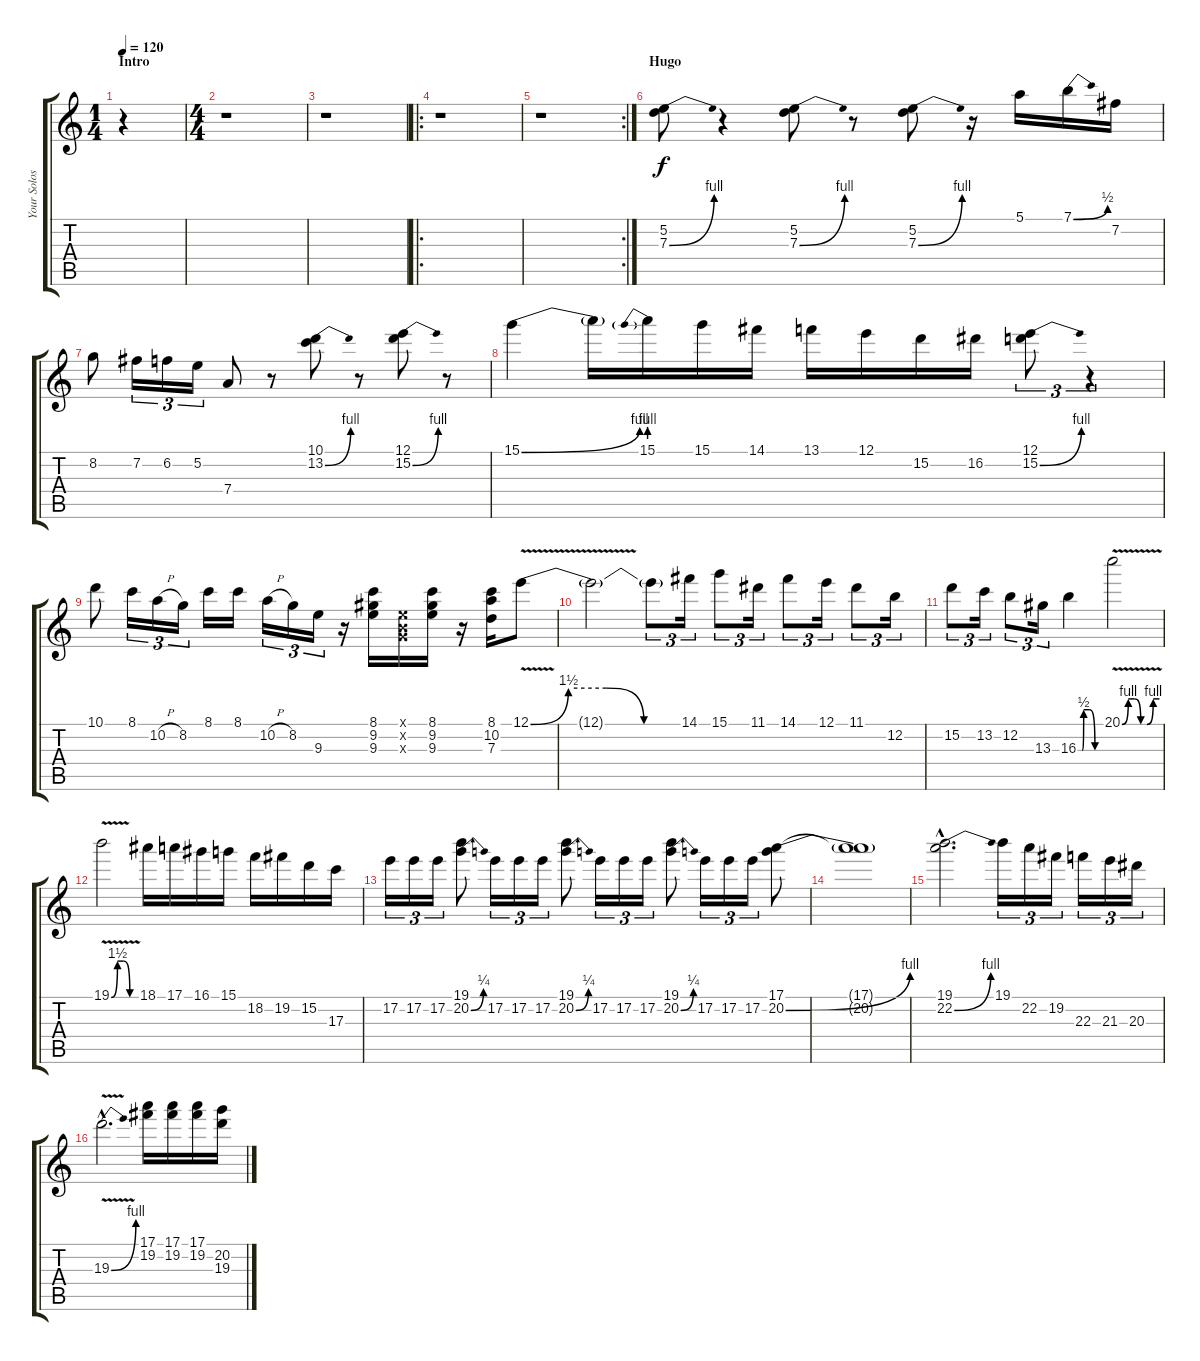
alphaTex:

\track ("Your Solos Here!" "Your Solos") {instrument overdrivenguitar}
\staff {score tabs}
\tuning (E4 B3 G3 D3 A2 E2) {hide}
\ts (1 4)
\section ("" "Intro")
\tempo 120
\clef g2
\ks c
r.4{dy f instrument overdrivenguitar} |
\ts (4 4)
r.1 |
r.1 |
\ro
r.1 |
\rc 2
r.1 |
\section ("" "Hugo")
(5.2 7.3{be (bend 0 0 60 4)}).8 r.4 (5.2 7.3{be (bend 0 0 60 4)}).8 r.8 (5.2 7.3{be (bend 0 0 60 4)}).8 r.16 5.1.16 7.1{be (bend 0 0 60 2)}.16 7.2.16 |
8.2.8 7.2.16{tu (3 2)} 6.2.16{tu (3 2)} 5.2.16{tu (3 2)} 7.4.8 r.8 (10.1 13.2{be (bend 0 0 60 4)}).8 r.8 (12.1 15.2{be (bend 0 0 60 4)}).8 r.8 |
15.1{be (bend 0 0 60 4)}.4 15.1{t}.16 15.1{be (prebend 0 4 60 4)}.16 15.1.16 14.1.16 13.1.16 12.1.16 15.2.16 16.2.16 (12.1 15.2{be (bend 0 0 60 4)}).8{tu (3 2)} r.4{tu (3 2)} |
10.1.8 8.1.16{tu (3 2)} 10.2{h}.16{tu (3 2)} 8.2.16{tu (3 2)} 8.1.16 8.1.16 10.2{h}.16{tu (3 2)} 8.2.16{tu (3 2)} 9.3.16{tu (3 2)} r.16 (8.1 9.2 9.3).16 (0.1{x} 0.2{x} 0.3{x}).16 (8.1 9.2 9.3).16 r.16 (8.1 10.2 7.3).16 12.1{be (custom 0 0 15 6 30 6 45 0 60 0) v}.8 |
12.1{t}.2 12.1{t}.8{tu (3 2)} 14.1.16{tu (3 2)} 15.1.8{tu (3 2)} 11.1.16{tu (3 2)} 14.1.8{tu (3 2)} 12.1.16{tu (3 2)} 11.1.8{tu (3 2)} 12.2.16{tu (3 2)} |
15.2.8{tu (3 2)} 13.2.16{tu (3 2)} 12.2.8{tu (3 2)} 13.3.16{tu (3 2)} 16.3{be (custom 0 0 11 0 15 2 30 2 45 0 60 0)}.4 20.1{be (custom 0 0 10 4 20 4 30 0 40 0 50 4 60 4) v}.2 |
19.1{be (custom 0 0 15 6 30 6 45 0 60 0) v}.2 18.1.16 17.1.16 16.1.16 15.1.16 18.2.16 19.2.16 15.2.16 17.3.16 |
17.2.16{tu (3 2)} 17.2.16{tu (3 2)} 17.2.16{tu (3 2)} (19.1 20.2{be (bend 0 0 60 1)}).8 17.2.16{tu (3 2)} 17.2.16{tu (3 2)} 17.2.16{tu (3 2)} (19.1 20.2{be (bend 0 0 60 1)}).8 17.2.16{tu (3 2)} 17.2.16{tu (3 2)} 17.2.16{tu (3 2)} (19.1 20.2{be (bend 0 0 60 1)}).8 17.2.16{tu (3 2)} 17.2.16{tu (3 2)} 17.2.16{tu (3 2)} (17.1 20.2{be (bend 0 0 60 4)}).8 |
(17.1{t} 20.2{t}).1 |
(19.1{hac} 22.2{be (bend 0 0 60 4) hac}).2{d} 19.1.16{tu (3 2)} 22.2.16{tu (3 2)} 19.2.16{tu (3 2)} 22.3.16{tu (3 2)} 21.3.16{tu (3 2)} 20.3.16{tu (3 2)} |
19.3{be (bend 0 0 60 4) v hac}.2{d} (17.1 19.2).16 (17.1 19.2).16 (17.1 19.2).16 (20.2 19.3).16
